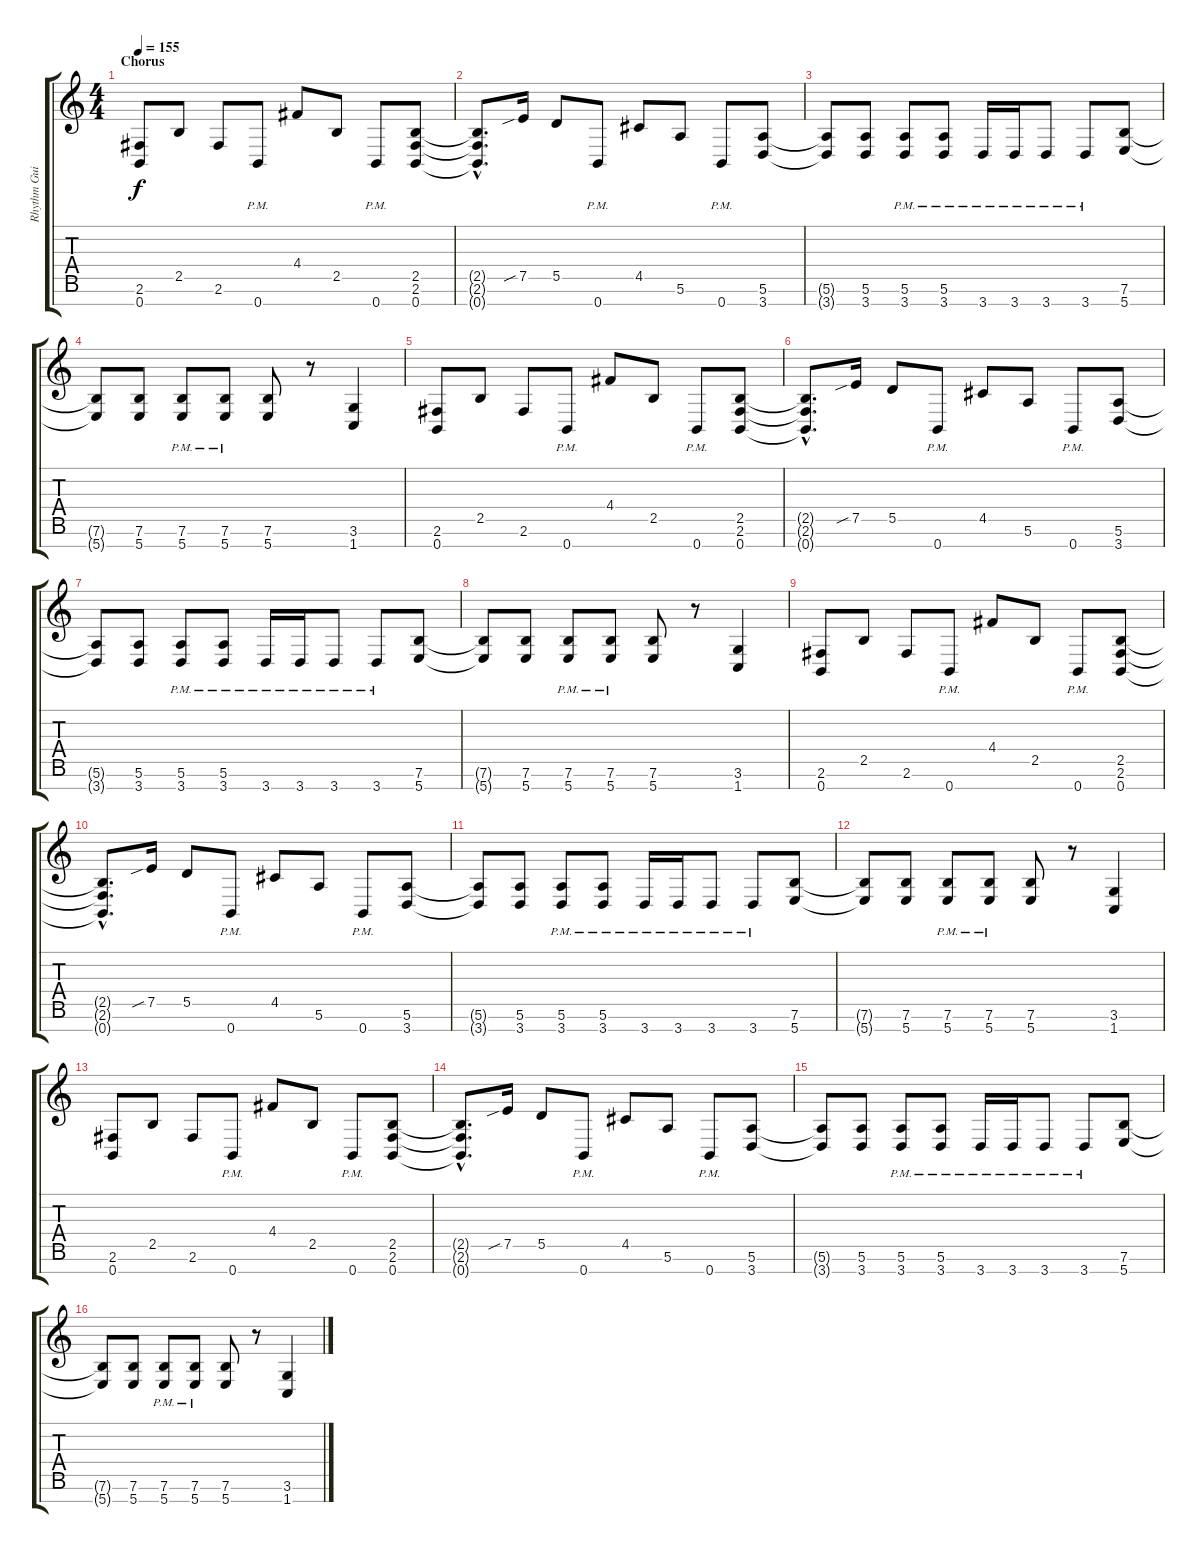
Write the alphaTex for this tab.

\track ("Rhythm Guitar L" "Rhythm Gui") {instrument overdrivenguitar}
\staff {score tabs}
\tuning (E4 B3 G3 D3 A2 E2 B1) {hide}
\ts (4 4)
\section ("" "Chorus")
\tempo 155
\clef g2
\ks c
(2.6 0.7).8{dy f} 2.5.8 2.6.8 0.7{pm}.8 4.4.8 2.5.8 0.7{pm}.8 (2.5 2.6 0.7).8 |
(2.5{hac t} 2.6{hac t} 0.7{hac t}).8{d} 7.5{sib}.16 5.5.8 0.7{pm}.8 4.5.8 5.6.8 0.7{pm}.8 (5.6 3.7).8 |
(5.6{t} 3.7{t}).8 (5.6 3.7).8 (5.6{pm} 3.7{pm}).8 (5.6{pm} 3.7{pm}).8 3.7{pm}.16 3.7{pm}.16 3.7{pm}.8 3.7{pm}.8 (7.6 5.7).8 |
(7.6{t} 5.7{t}).8 (7.6 5.7).8 (7.6{pm} 5.7{pm}).8 (7.6{pm} 5.7{pm}).8 (7.6 5.7).8 r.8 (3.6 1.7).4 |
(2.6 0.7).8 2.5.8 2.6.8 0.7{pm}.8 4.4.8 2.5.8 0.7{pm}.8 (2.5 2.6 0.7).8 |
(2.5{hac t} 2.6{hac t} 0.7{hac t}).8{d} 7.5{sib}.16 5.5.8 0.7{pm}.8 4.5.8 5.6.8 0.7{pm}.8 (5.6 3.7).8 |
(5.6{t} 3.7{t}).8 (5.6 3.7).8 (5.6{pm} 3.7{pm}).8 (5.6{pm} 3.7{pm}).8 3.7{pm}.16 3.7{pm}.16 3.7{pm}.8 3.7{pm}.8 (7.6 5.7).8 |
(7.6{t} 5.7{t}).8 (7.6 5.7).8 (7.6{pm} 5.7{pm}).8 (7.6{pm} 5.7{pm}).8 (7.6 5.7).8 r.8 (3.6 1.7).4 |
(2.6 0.7).8 2.5.8 2.6.8 0.7{pm}.8 4.4.8 2.5.8 0.7{pm}.8 (2.5 2.6 0.7).8 |
(2.5{hac t} 2.6{hac t} 0.7{hac t}).8{d} 7.5{sib}.16 5.5.8 0.7{pm}.8 4.5.8 5.6.8 0.7{pm}.8 (5.6 3.7).8 |
(5.6{t} 3.7{t}).8 (5.6 3.7).8 (5.6{pm} 3.7{pm}).8 (5.6{pm} 3.7{pm}).8 3.7{pm}.16 3.7{pm}.16 3.7{pm}.8 3.7{pm}.8 (7.6 5.7).8 |
(7.6{t} 5.7{t}).8 (7.6 5.7).8 (7.6{pm} 5.7{pm}).8 (7.6{pm} 5.7{pm}).8 (7.6 5.7).8 r.8 (3.6 1.7).4 |
(2.6 0.7).8 2.5.8 2.6.8 0.7{pm}.8 4.4.8 2.5.8 0.7{pm}.8 (2.5 2.6 0.7).8 |
(2.5{hac t} 2.6{hac t} 0.7{hac t}).8{d} 7.5{sib}.16 5.5.8 0.7{pm}.8 4.5.8 5.6.8 0.7{pm}.8 (5.6 3.7).8 |
(5.6{t} 3.7{t}).8 (5.6 3.7).8 (5.6{pm} 3.7{pm}).8 (5.6{pm} 3.7{pm}).8 3.7{pm}.16 3.7{pm}.16 3.7{pm}.8 3.7{pm}.8 (7.6 5.7).8 |
(7.6{t} 5.7{t}).8 (7.6 5.7).8 (7.6{pm} 5.7{pm}).8 (7.6{pm} 5.7{pm}).8 (7.6 5.7).8 r.8 (3.6 1.7).4
